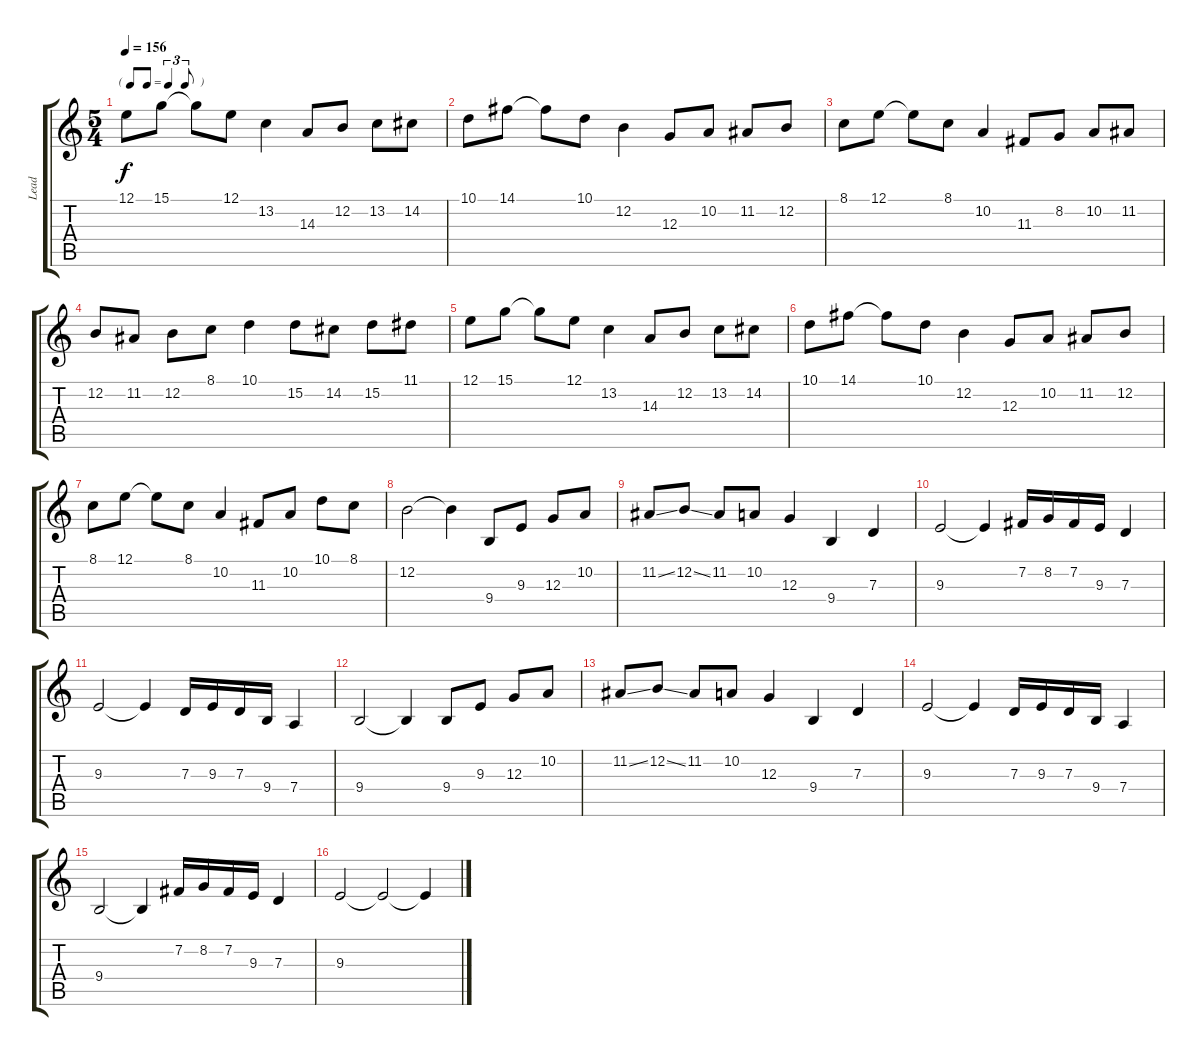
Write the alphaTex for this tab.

\track ("Lead" "Lead") {instrument tenorsax}
\staff {score tabs}
\tuning (E4 B3 G3 D3 A2 E2) {hide}
\ts (5 4)
\tf triplet8th
\tempo 156
\clef g2
\ks c
12.1.8{dy f} 15.1.8 15.1{t}.8 12.1.8 13.2.4 14.3.8 12.2.8 13.2.8 14.2.8 |
10.1.8 14.1.8 14.1{t}.8 10.1.8 12.2.4 12.3.8 10.2.8 11.2.8 12.2.8 |
8.1.8 12.1.8 12.1{t}.8 8.1.8 10.2.4 11.3.8 8.2.8 10.2.8 11.2.8 |
12.2.8 11.2.8 12.2.8 8.1.8 10.1.4 15.2.8 14.2.8 15.2.8 11.1.8 |
12.1.8 15.1.8 15.1{t}.8 12.1.8 13.2.4 14.3.8 12.2.8 13.2.8 14.2.8 |
10.1.8 14.1.8 14.1{t}.8 10.1.8 12.2.4 12.3.8 10.2.8 11.2.8 12.2.8 |
8.1.8 12.1.8 12.1{t}.8 8.1.8 10.2.4 11.3.8 10.2.8 10.1.8 8.1.8 |
12.2.2 12.2{t}.4 9.4.8 9.3.8 12.3.8 10.2.8 |
11.2{ss}.8 12.2{ss}.8 11.2.8 10.2.8 12.3.4 9.4.4 7.3.4 |
9.3.2 9.3{t}.4 7.2.16 8.2.16 7.2.16 9.3.16 7.3.4 |
9.3.2 9.3{t}.4 7.3.16 9.3.16 7.3.16 9.4.16 7.4.4 |
9.4.2 9.4{t}.4 9.4.8 9.3.8 12.3.8 10.2.8 |
11.2{ss}.8 12.2{ss}.8 11.2.8 10.2.8 12.3.4 9.4.4 7.3.4 |
9.3.2 9.3{t}.4 7.3.16 9.3.16 7.3.16 9.4.16 7.4.4 |
9.4.2 9.4{t}.4 7.2.16 8.2.16 7.2.16 9.3.16 7.3.4 |
9.3.2 9.3{t}.2 9.3{t}.4
